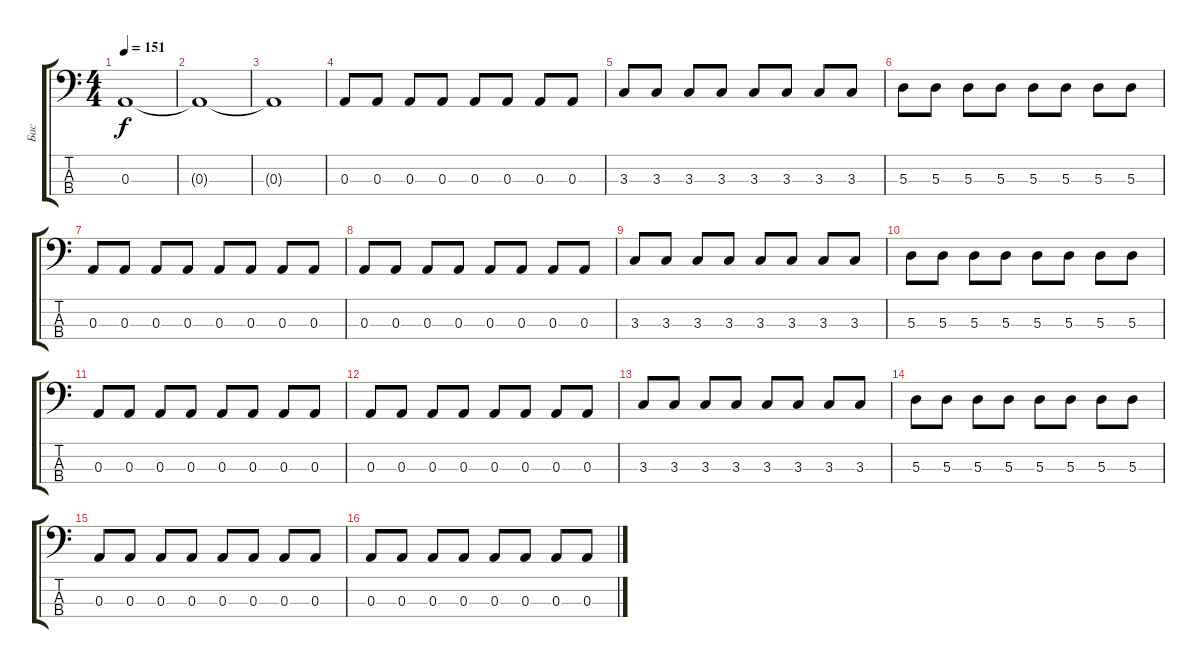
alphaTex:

\track ("Бас" "Бас") {instrument electricbassfinger}
\staff {score tabs}
\tuning (G2 D2 A1 E1) {hide}
\ts (4 4)
\tempo 151
\clef f4
\ks c
0.3{t}.1{dy f} |
0.3{t}.1 |
0.3{t}.1 |
0.3.8 0.3.8 0.3.8 0.3.8 0.3.8 0.3.8 0.3.8 0.3.8 |
3.3.8 3.3.8 3.3.8 3.3.8 3.3.8 3.3.8 3.3.8 3.3.8 |
5.3.8 5.3.8 5.3.8 5.3.8 5.3.8 5.3.8 5.3.8 5.3.8 |
0.3.8 0.3.8 0.3.8 0.3.8 0.3.8 0.3.8 0.3.8 0.3.8 |
0.3.8 0.3.8 0.3.8 0.3.8 0.3.8 0.3.8 0.3.8 0.3.8 |
3.3.8 3.3.8 3.3.8 3.3.8 3.3.8 3.3.8 3.3.8 3.3.8 |
5.3.8 5.3.8 5.3.8 5.3.8 5.3.8 5.3.8 5.3.8 5.3.8 |
0.3.8 0.3.8 0.3.8 0.3.8 0.3.8 0.3.8 0.3.8 0.3.8 |
0.3.8 0.3.8 0.3.8 0.3.8 0.3.8 0.3.8 0.3.8 0.3.8 |
3.3.8 3.3.8 3.3.8 3.3.8 3.3.8 3.3.8 3.3.8 3.3.8 |
5.3.8 5.3.8 5.3.8 5.3.8 5.3.8 5.3.8 5.3.8 5.3.8 |
0.3.8 0.3.8 0.3.8 0.3.8 0.3.8 0.3.8 0.3.8 0.3.8 |
0.3.8 0.3.8 0.3.8 0.3.8 0.3.8 0.3.8 0.3.8 0.3.8
